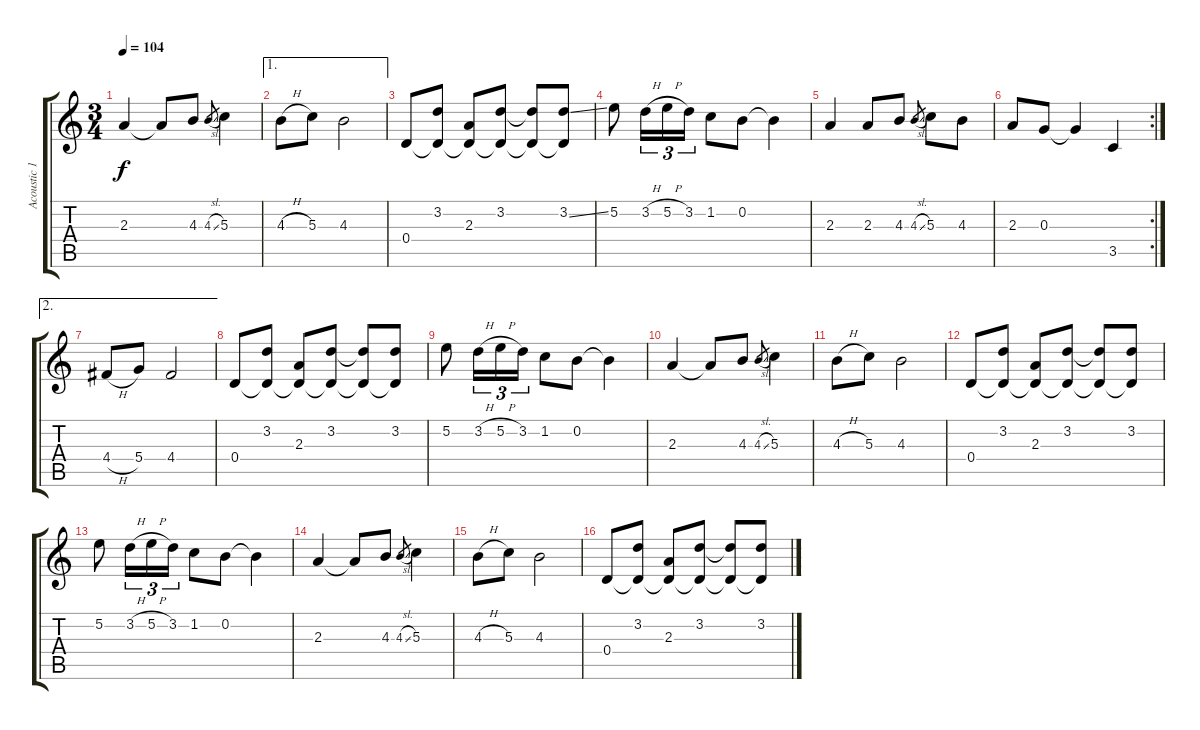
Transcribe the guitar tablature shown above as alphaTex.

\track ("Acoustic 1" "Acoustic 1") {instrument acousticguitarsteel}
\staff {score tabs}
\tuning (E4 B3 G3 D3 A2 E2) {hide}
\ts (3 4)
\tempo 104
\clef g2
\ks c
2.3.4{dy f} 2.3{t}.8 4.3.8 4.3{sl}.8{gr} 5.3.4 |
\ae 1
4.3{h}.8 5.3.8 4.3.2 |
0.4.8 (3.2 0.4{t}).8 (2.3 0.4{t}).8 (3.2 0.4{t}).8 (3.2{t} 0.4{t}).8 (3.2{ss} 0.4{t}).8 |
5.2.8 3.2{h}.16{tu (3 2)} 5.2{h}.16{tu (3 2)} 3.2.16{tu (3 2)} 1.2.8 0.2.8 0.2{t}.4 |
2.3.4 2.3.8 4.3.8 4.3{sl}.8{gr} 5.3.8 4.3.8 |
\rc 2
2.3.8 0.3.8 0.3{t}.4 3.5.4 |
\ae 2
4.4{h}.8 5.4.8 4.4.2 |
0.4.8 (3.2 0.4{t}).8 (2.3 0.4{t}).8 (3.2 0.4{t}).8 (3.2{t} 0.4{t}).8 (3.2 0.4{t}).8 |
5.2.8 3.2{h}.16{tu (3 2)} 5.2{h}.16{tu (3 2)} 3.2.16{tu (3 2)} 1.2.8 0.2.8 0.2{t}.4 |
2.3.4 2.3{t}.8 4.3.8 4.3{sl}.8{gr} 5.3.4 |
4.3{h}.8 5.3.8 4.3.2 |
0.4.8 (3.2 0.4{t}).8 (2.3 0.4{t}).8 (3.2 0.4{t}).8 (3.2{t} 0.4{t}).8 (3.2 0.4{t}).8 |
5.2.8 3.2{h}.16{tu (3 2)} 5.2{h}.16{tu (3 2)} 3.2.16{tu (3 2)} 1.2.8 0.2.8 0.2{t}.4 |
2.3.4 2.3{t}.8 4.3.8 4.3{sl}.8{gr} 5.3.4 |
4.3{h}.8 5.3.8 4.3.2 |
0.4.8 (3.2 0.4{t}).8 (2.3 0.4{t}).8 (3.2 0.4{t}).8 (3.2{t} 0.4{t}).8 (3.2 0.4{t}).8
